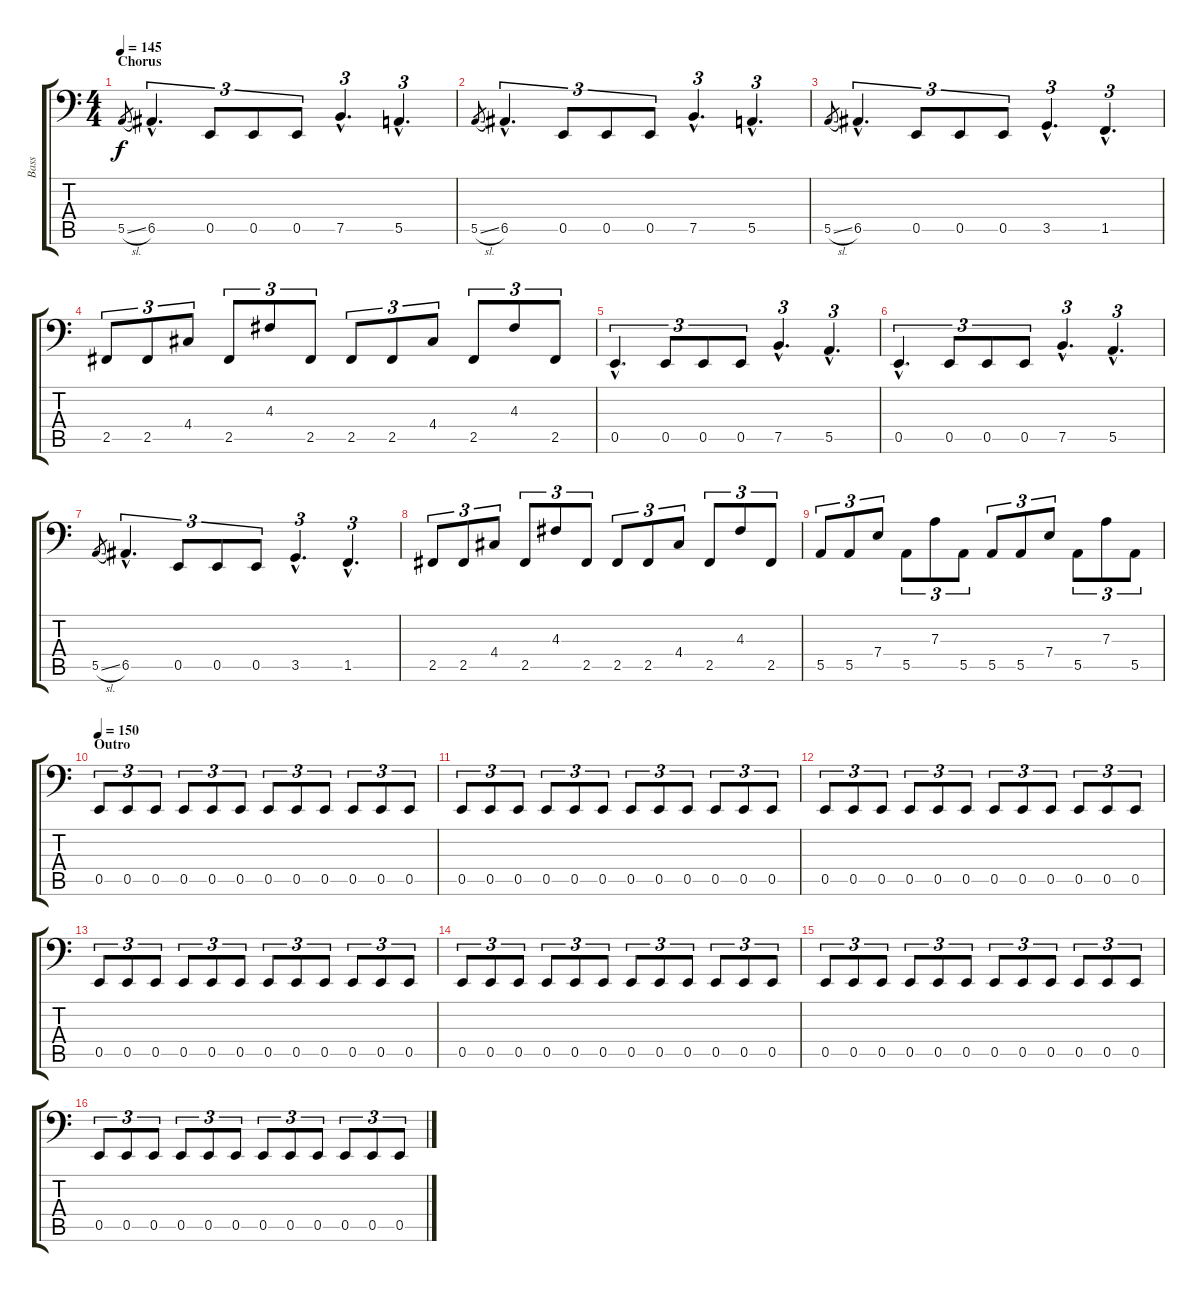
\track ("Bass" "Bass") {instrument electricbassfinger}
\staff {score tabs}
\tuning (C3 G2 D2 A1 E1 B0) {hide}
\ts (4 4)
\section ("" "Chorus")
\tempo 145
\clef f4
\ks c
5.5{sl}.8{gr dy f} 6.5{hac}.4{d tu (3 2)} 0.5.8{tu (3 2)} 0.5.8{tu (3 2)} 0.5.8{tu (3 2)} 7.5{hac}.4{d tu (3 2)} 5.5{hac}.4{d tu (3 2)} |
5.5{sl}.8{gr} 6.5{hac}.4{d tu (3 2)} 0.5.8{tu (3 2)} 0.5.8{tu (3 2)} 0.5.8{tu (3 2)} 7.5{hac}.4{d tu (3 2)} 5.5{hac}.4{d tu (3 2)} |
5.5{sl}.8{gr} 6.5{hac}.4{d tu (3 2)} 0.5.8{tu (3 2)} 0.5.8{tu (3 2)} 0.5.8{tu (3 2)} 3.5{hac}.4{d tu (3 2)} 1.5{hac}.4{d tu (3 2)} |
2.5.8{tu (3 2)} 2.5.8{tu (3 2)} 4.4.8{tu (3 2)} 2.5.8{tu (3 2)} 4.3.8{tu (3 2)} 2.5.8{tu (3 2)} 2.5.8{tu (3 2)} 2.5.8{tu (3 2)} 4.4.8{tu (3 2)} 2.5.8{tu (3 2)} 4.3.8{tu (3 2)} 2.5.8{tu (3 2)} |
0.5{hac}.4{d tu (3 2)} 0.5.8{tu (3 2)} 0.5.8{tu (3 2)} 0.5.8{tu (3 2)} 7.5{hac}.4{d tu (3 2)} 5.5{hac}.4{d tu (3 2)} |
0.5{hac}.4{d tu (3 2)} 0.5.8{tu (3 2)} 0.5.8{tu (3 2)} 0.5.8{tu (3 2)} 7.5{hac}.4{d tu (3 2)} 5.5{hac}.4{d tu (3 2)} |
5.5{sl}.8{gr} 6.5{hac}.4{d tu (3 2)} 0.5.8{tu (3 2)} 0.5.8{tu (3 2)} 0.5.8{tu (3 2)} 3.5{hac}.4{d tu (3 2)} 1.5{hac}.4{d tu (3 2)} |
2.5.8{tu (3 2)} 2.5.8{tu (3 2)} 4.4.8{tu (3 2)} 2.5.8{tu (3 2)} 4.3.8{tu (3 2)} 2.5.8{tu (3 2)} 2.5.8{tu (3 2)} 2.5.8{tu (3 2)} 4.4.8{tu (3 2)} 2.5.8{tu (3 2)} 4.3.8{tu (3 2)} 2.5.8{tu (3 2)} |
5.5.8{tu (3 2)} 5.5.8{tu (3 2)} 7.4.8{tu (3 2)} 5.5.8{tu (3 2)} 7.3.8{tu (3 2)} 5.5.8{tu (3 2)} 5.5.8{tu (3 2)} 5.5.8{tu (3 2)} 7.4.8{tu (3 2)} 5.5.8{tu (3 2)} 7.3.8{tu (3 2)} 5.5.8{tu (3 2)} |
\section ("" "Outro")
\tempo 150
0.5.8{tu (3 2)} 0.5.8{tu (3 2)} 0.5.8{tu (3 2)} 0.5.8{tu (3 2)} 0.5.8{tu (3 2)} 0.5.8{tu (3 2)} 0.5.8{tu (3 2)} 0.5.8{tu (3 2)} 0.5.8{tu (3 2)} 0.5.8{tu (3 2)} 0.5.8{tu (3 2)} 0.5.8{tu (3 2)} |
0.5.8{tu (3 2)} 0.5.8{tu (3 2)} 0.5.8{tu (3 2)} 0.5.8{tu (3 2)} 0.5.8{tu (3 2)} 0.5.8{tu (3 2)} 0.5.8{tu (3 2)} 0.5.8{tu (3 2)} 0.5.8{tu (3 2)} 0.5.8{tu (3 2)} 0.5.8{tu (3 2)} 0.5.8{tu (3 2)} |
0.5.8{tu (3 2)} 0.5.8{tu (3 2)} 0.5.8{tu (3 2)} 0.5.8{tu (3 2)} 0.5.8{tu (3 2)} 0.5.8{tu (3 2)} 0.5.8{tu (3 2)} 0.5.8{tu (3 2)} 0.5.8{tu (3 2)} 0.5.8{tu (3 2)} 0.5.8{tu (3 2)} 0.5.8{tu (3 2)} |
0.5.8{tu (3 2)} 0.5.8{tu (3 2)} 0.5.8{tu (3 2)} 0.5.8{tu (3 2)} 0.5.8{tu (3 2)} 0.5.8{tu (3 2)} 0.5.8{tu (3 2)} 0.5.8{tu (3 2)} 0.5.8{tu (3 2)} 0.5.8{tu (3 2)} 0.5.8{tu (3 2)} 0.5.8{tu (3 2)} |
0.5.8{tu (3 2)} 0.5.8{tu (3 2)} 0.5.8{tu (3 2)} 0.5.8{tu (3 2)} 0.5.8{tu (3 2)} 0.5.8{tu (3 2)} 0.5.8{tu (3 2)} 0.5.8{tu (3 2)} 0.5.8{tu (3 2)} 0.5.8{tu (3 2)} 0.5.8{tu (3 2)} 0.5.8{tu (3 2)} |
0.5.8{tu (3 2)} 0.5.8{tu (3 2)} 0.5.8{tu (3 2)} 0.5.8{tu (3 2)} 0.5.8{tu (3 2)} 0.5.8{tu (3 2)} 0.5.8{tu (3 2)} 0.5.8{tu (3 2)} 0.5.8{tu (3 2)} 0.5.8{tu (3 2)} 0.5.8{tu (3 2)} 0.5.8{tu (3 2)} |
0.5.8{tu (3 2)} 0.5.8{tu (3 2)} 0.5.8{tu (3 2)} 0.5.8{tu (3 2)} 0.5.8{tu (3 2)} 0.5.8{tu (3 2)} 0.5.8{tu (3 2)} 0.5.8{tu (3 2)} 0.5.8{tu (3 2)} 0.5.8{tu (3 2)} 0.5.8{tu (3 2)} 0.5.8{tu (3 2)}
